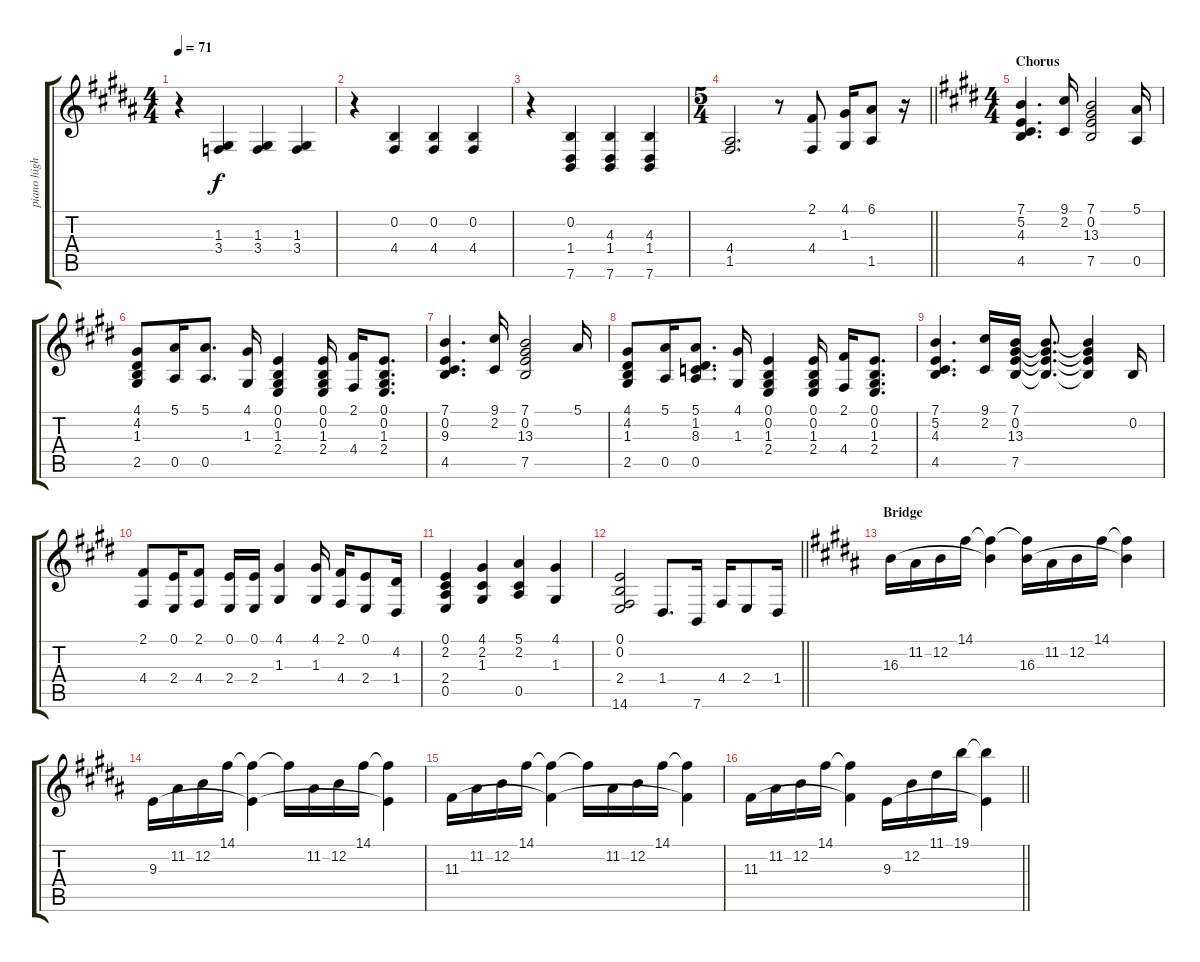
\track ("piano high" "piano high") {instrument acousticgrandpiano}
\staff {score tabs}
\tuning (E4 B3 G3 D3 A3 E2) {hide}
\ts (4 4)
\tempo 71
\clef g2
\ks b
r.4{dy f} (1.3 3.4).4 (1.3 3.4).4 (1.3 3.4).4 |
r.4 (0.2 4.4).4 (0.2 4.4).4 (0.2 4.4).4 |
r.4 (0.2 1.4 7.6).4 (4.3 1.4 7.6).4 (4.3 1.4 7.6).4 |
\ts (5 4)
\barLineRight lightlight
(4.4 1.5).2{d} r.8 (2.1 4.4).8 (4.1 1.3).16 (6.1 1.5).8 r.16 |
\ts (4 4)
\section ("" "Chorus")
\ks e
(7.1 5.2 4.3 4.5).4{d} (9.1 2.2).16 (7.1 0.2 13.3 7.5).2 (5.1 0.5).16 |
(4.1 4.2 1.3 2.5).8 (5.1 0.5).16 (5.1 0.5).8{d} (4.1 1.3).16 (0.1 0.2 1.3 2.4).4 (0.1 0.2 1.3 2.4).16 (2.1 4.4).16 (0.1 0.2 1.3 2.4).8{d} |
(7.1 0.2 9.3 4.5).4{d} (9.1 2.2).16 (7.1 0.2 13.3 7.5).2 5.1.16 |
(4.1 4.2 1.3 2.5).8 (5.1 0.5).16 (5.1 1.2 8.3 0.5).8{d} (4.1 1.3).16 (0.1 0.2 1.3 2.4).4 (0.1 0.2 1.3 2.4).16 (2.1 4.4).16 (0.1 0.2 1.3 2.4).8{d} |
(7.1 5.2 4.3 4.5).4{d} (9.1 2.2).16 (7.1 0.2 13.3 7.5).16 (7.1{t} 0.2{t} 13.3{t} 7.5{t}).8{d} (7.1{t} 0.2{t} 13.3{t} 7.5{t}).4 0.2.16 |
(2.1 4.4).8 (0.1 2.4).16 (2.1 4.4).8 (0.1 2.4).16 (0.1 2.4).16 (4.1 1.3).4 (4.1 1.3).16 (2.1 4.4).16 (0.1 2.4).8 (4.2 1.4).16 |
(0.1 2.2 2.4 0.5).4 (4.1 2.2 1.3).4 (5.1 2.2 0.5).4 (4.1 1.3).4 |
\barLineRight lightlight
(0.1 0.2 2.4 14.6).2 1.4.8{d} 7.6.16 4.4.16 2.4.8 1.4.16 |
\section ("" "Bridge")
\ks b
16.3.16 11.2.16 12.2.16 14.1.16 (14.1{t} 16.3{t}).4 (14.1{t} 16.3).16 11.2.16 12.2.16 14.1.16 (14.1{t} 16.3{t}).4 |
9.3.16 11.2.16 12.2.16 14.1.16 (14.1{t} 9.3{t}).4 14.1{t}.16 11.2.16 12.2.16 14.1.16 (14.1{t} 9.3{t}).4 |
11.3.16 11.2.16 12.2.16 14.1.16 (14.1{t} 11.3{t}).4 14.1{t}.16 11.2.16 12.2.16 14.1.16 (14.1{t} 11.3{t}).4 |
\barLineRight lightlight
11.3.16 11.2.16 12.2.16 14.1.16 (14.1{t} 11.3{t}).4 9.3.16 12.2.16 11.1.16 19.1.16 (19.1{t} 9.3{t}).4
